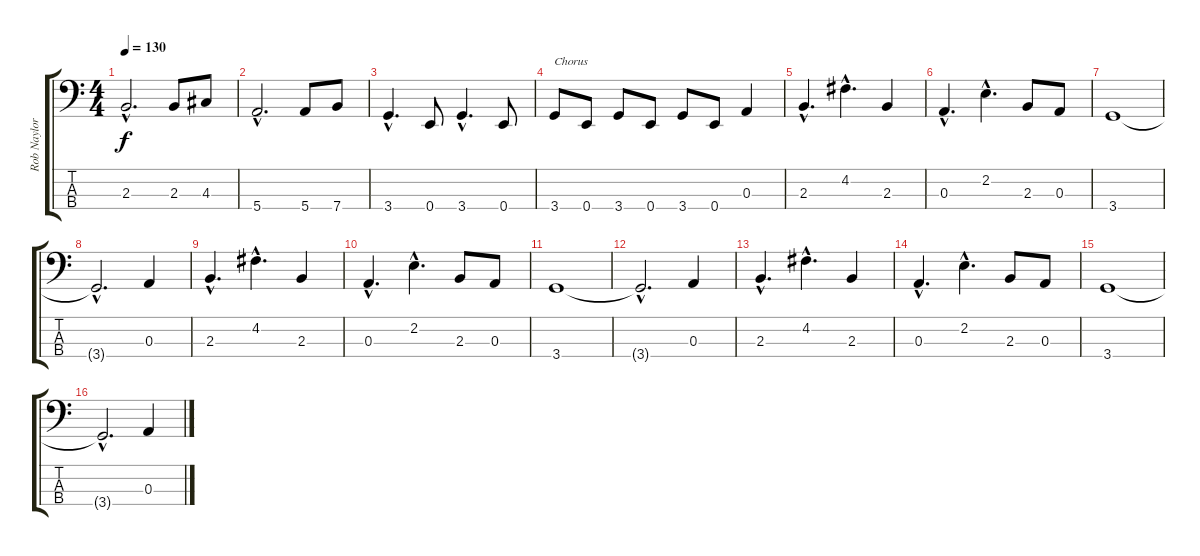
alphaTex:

\track ("Rob Naylor" "Rob Naylor") {instrument electricbasspick}
\staff {score tabs}
\tuning (G2 D2 A1 E1) {hide}
\ts (4 4)
\tempo 130
\clef f4
\ks c
2.3{hac}.2{d dy f} 2.3.8 4.3.8 |
5.4{hac}.2{d} 5.4.8 7.4.8 |
3.4{hac}.4{d} 0.4.8 3.4{hac}.4{d} 0.4.8 |
3.4.8{txt "Chorus"} 0.4.8 3.4.8 0.4.8 3.4.8 0.4.8 0.3.4 |
2.3{hac}.4{d} 4.2{hac}.4{d} 2.3.4 |
0.3{hac}.4{d} 2.2{hac}.4{d} 2.3.8 0.3.8 |
3.4.1 |
3.4{hac t}.2{d} 0.3.4 |
2.3{hac}.4{d} 4.2{hac}.4{d} 2.3.4 |
0.3{hac}.4{d} 2.2{hac}.4{d} 2.3.8 0.3.8 |
3.4.1 |
3.4{hac t}.2{d} 0.3.4 |
2.3{hac}.4{d} 4.2{hac}.4{d} 2.3.4 |
0.3{hac}.4{d} 2.2{hac}.4{d} 2.3.8 0.3.8 |
3.4.1 |
3.4{hac t}.2{d} 0.3.4
